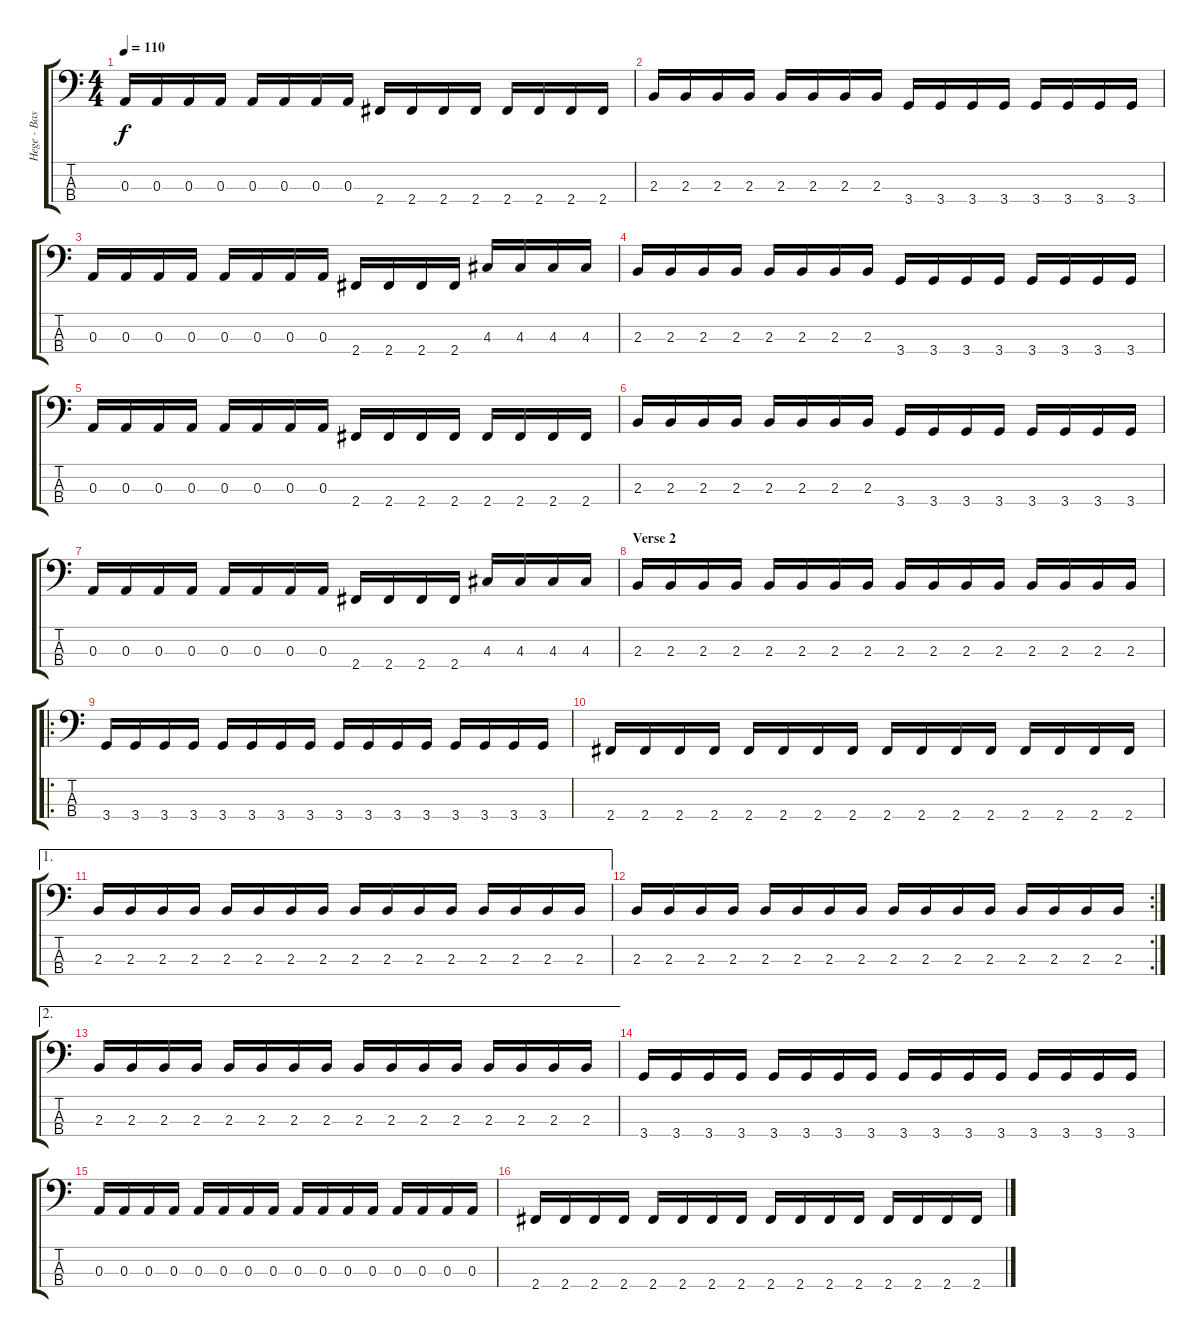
\track ("Hege - Bass" "Hege - Bas") {instrument electricbassfinger}
\staff {score tabs}
\tuning (G2 D2 A1 E1) {hide}
\ts (4 4)
\tempo 110
\clef f4
\ks c
0.3.16{dy f} 0.3.16 0.3.16 0.3.16 0.3.16 0.3.16 0.3.16 0.3.16 2.4.16 2.4.16 2.4.16 2.4.16 2.4.16 2.4.16 2.4.16 2.4.16 |
2.3.16 2.3.16 2.3.16 2.3.16 2.3.16 2.3.16 2.3.16 2.3.16 3.4.16 3.4.16 3.4.16 3.4.16 3.4.16 3.4.16 3.4.16 3.4.16 |
0.3.16 0.3.16 0.3.16 0.3.16 0.3.16 0.3.16 0.3.16 0.3.16 2.4.16 2.4.16 2.4.16 2.4.16 4.3.16 4.3.16 4.3.16 4.3.16 |
2.3.16 2.3.16 2.3.16 2.3.16 2.3.16 2.3.16 2.3.16 2.3.16 3.4.16 3.4.16 3.4.16 3.4.16 3.4.16 3.4.16 3.4.16 3.4.16 |
0.3.16 0.3.16 0.3.16 0.3.16 0.3.16 0.3.16 0.3.16 0.3.16 2.4.16 2.4.16 2.4.16 2.4.16 2.4.16 2.4.16 2.4.16 2.4.16 |
2.3.16 2.3.16 2.3.16 2.3.16 2.3.16 2.3.16 2.3.16 2.3.16 3.4.16 3.4.16 3.4.16 3.4.16 3.4.16 3.4.16 3.4.16 3.4.16 |
0.3.16 0.3.16 0.3.16 0.3.16 0.3.16 0.3.16 0.3.16 0.3.16 2.4.16 2.4.16 2.4.16 2.4.16 4.3.16 4.3.16 4.3.16 4.3.16 |
\section ("" "Verse 2")
2.3.16 2.3.16 2.3.16 2.3.16 2.3.16 2.3.16 2.3.16 2.3.16 2.3.16 2.3.16 2.3.16 2.3.16 2.3.16 2.3.16 2.3.16 2.3.16 |
\ro
3.4.16 3.4.16 3.4.16 3.4.16 3.4.16 3.4.16 3.4.16 3.4.16 3.4.16 3.4.16 3.4.16 3.4.16 3.4.16 3.4.16 3.4.16 3.4.16 |
2.4.16 2.4.16 2.4.16 2.4.16 2.4.16 2.4.16 2.4.16 2.4.16 2.4.16 2.4.16 2.4.16 2.4.16 2.4.16 2.4.16 2.4.16 2.4.16 |
\ae 1
2.3.16 2.3.16 2.3.16 2.3.16 2.3.16 2.3.16 2.3.16 2.3.16 2.3.16 2.3.16 2.3.16 2.3.16 2.3.16 2.3.16 2.3.16 2.3.16 |
\rc 2
2.3.16 2.3.16 2.3.16 2.3.16 2.3.16 2.3.16 2.3.16 2.3.16 2.3.16 2.3.16 2.3.16 2.3.16 2.3.16 2.3.16 2.3.16 2.3.16 |
\ae 2
2.3.16 2.3.16 2.3.16 2.3.16 2.3.16 2.3.16 2.3.16 2.3.16 2.3.16 2.3.16 2.3.16 2.3.16 2.3.16 2.3.16 2.3.16 2.3.16 |
3.4.16 3.4.16 3.4.16 3.4.16 3.4.16 3.4.16 3.4.16 3.4.16 3.4.16 3.4.16 3.4.16 3.4.16 3.4.16 3.4.16 3.4.16 3.4.16 |
0.3.16 0.3.16 0.3.16 0.3.16 0.3.16 0.3.16 0.3.16 0.3.16 0.3.16 0.3.16 0.3.16 0.3.16 0.3.16 0.3.16 0.3.16 0.3.16 |
2.4.16 2.4.16 2.4.16 2.4.16 2.4.16 2.4.16 2.4.16 2.4.16 2.4.16 2.4.16 2.4.16 2.4.16 2.4.16 2.4.16 2.4.16 2.4.16
